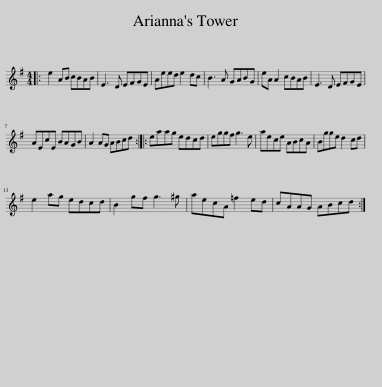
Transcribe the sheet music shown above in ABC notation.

X:1
L:1/8
M:4/4
I:linebreak $
K:G
V:1 treble
V:1
|: e2 AB cBAB | E3 D EFGE | Aeed e2 dc | B3 A GABG | eA A2 cBAB | %5
 E3 D EFGE |$ AEcE BAGB | A2 AG ABcd :: eaag edcd | eggf g3 e | %10
 aece ABcA | Bgge d2 cd |$ e2 ag edcd | B2 gf g3 ^g | aecA =f2 ed | %15
 cAAG ABcd :| %16
